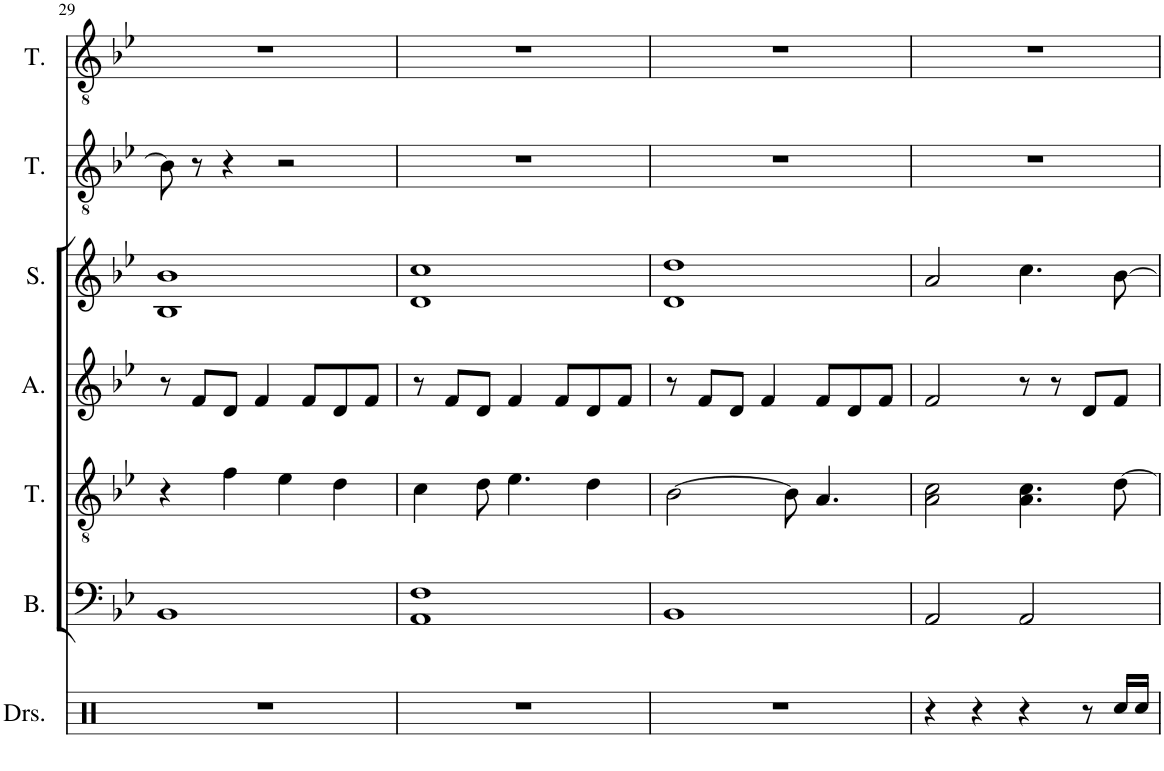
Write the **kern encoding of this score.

**kern	**kern	**kern	**kern	**kern	**kern	**kern
*part7	*part6	*part5	*part4	*part3	*part2	*part1
*staff7	*staff6	*staff5	*staff4	*staff3	*staff2	*staff1
*I"Drumset	*I"Bass	*I"Tenor	*I"Alto	*I"Soprano	*I"Tenor	*I"Tenor
*I'Drs.	*I'B.	*I'T.	*I'A.	*I'S.	*I'T.	*I'T.
!!LO:PB:g=z
*clefX	*clefF4	*clefGv2	*clefG2	*clefG2	*clefGv2	*clefGv2
*k[]	*k[b-e-]	*k[b-e-]	*k[b-e-]	*k[b-e-]	*k[b-e-]	*k[b-e-]
*M4/4	*M4/4	*M4/4	*M4/4	*M4/4	*M4/4	*M4/4
=29	=29	=29	=29	=29	=29	=29
1r	1BB-	4r	8r	1B- 1b-	8B-\]	1r
.	.	.	8f/L	.	8r	.
.	.	4f\	8d/J	.	4r	.
.	.	.	4f/	.	.	.
.	.	4e-\	.	.	2r	.
.	.	.	8f/L	.	.	.
.	.	4d\	8d/	.	.	.
.	.	.	8f/J	.	.	.
=30	=30	=30	=30	=30	=30	=30
1r	1AA 1F	4c\	8r	1d 1cc	1r	1r
.	.	.	8f/L	.	.	.
.	.	8d\	8d/J	.	.	.
.	.	4.e-\	4f/	.	.	.
.	.	.	8f/L	.	.	.
.	.	4d\	8d/	.	.	.
.	.	.	8f/J	.	.	.
=31	=31	=31	=31	=31	=31	=31
1r	1BB-	[2B-\	8r	1d 1dd	1r	1r
.	.	.	8f/L	.	.	.
.	.	.	8d/J	.	.	.
.	.	.	4f/	.	.	.
.	.	8B-\]	.	.	.	.
.	.	4.A/	8f/L	.	.	.
.	.	.	8d/	.	.	.
.	.	.	8f/J	.	.	.
=32	=32	=32	=32	=32	=32	=32
4r	2AA/	2A\ 2c\	2f/	2a/	1r	1r
4r	.	.	.	.	.	.
4r	2AA/	4.A\ 4.c\	8r	4.cc\	.	.
.	.	.	8r	.	.	.
8r	.	.	8d/L	.	.	.
16Rcc/LL	.	[8d\	8f/J	[8b-\	.	.
16Rcc/JJ	.	.	.	.	.	.
=	=	=	=	=	=	=
*-	*-	*-	*-	*-	*-	*-
